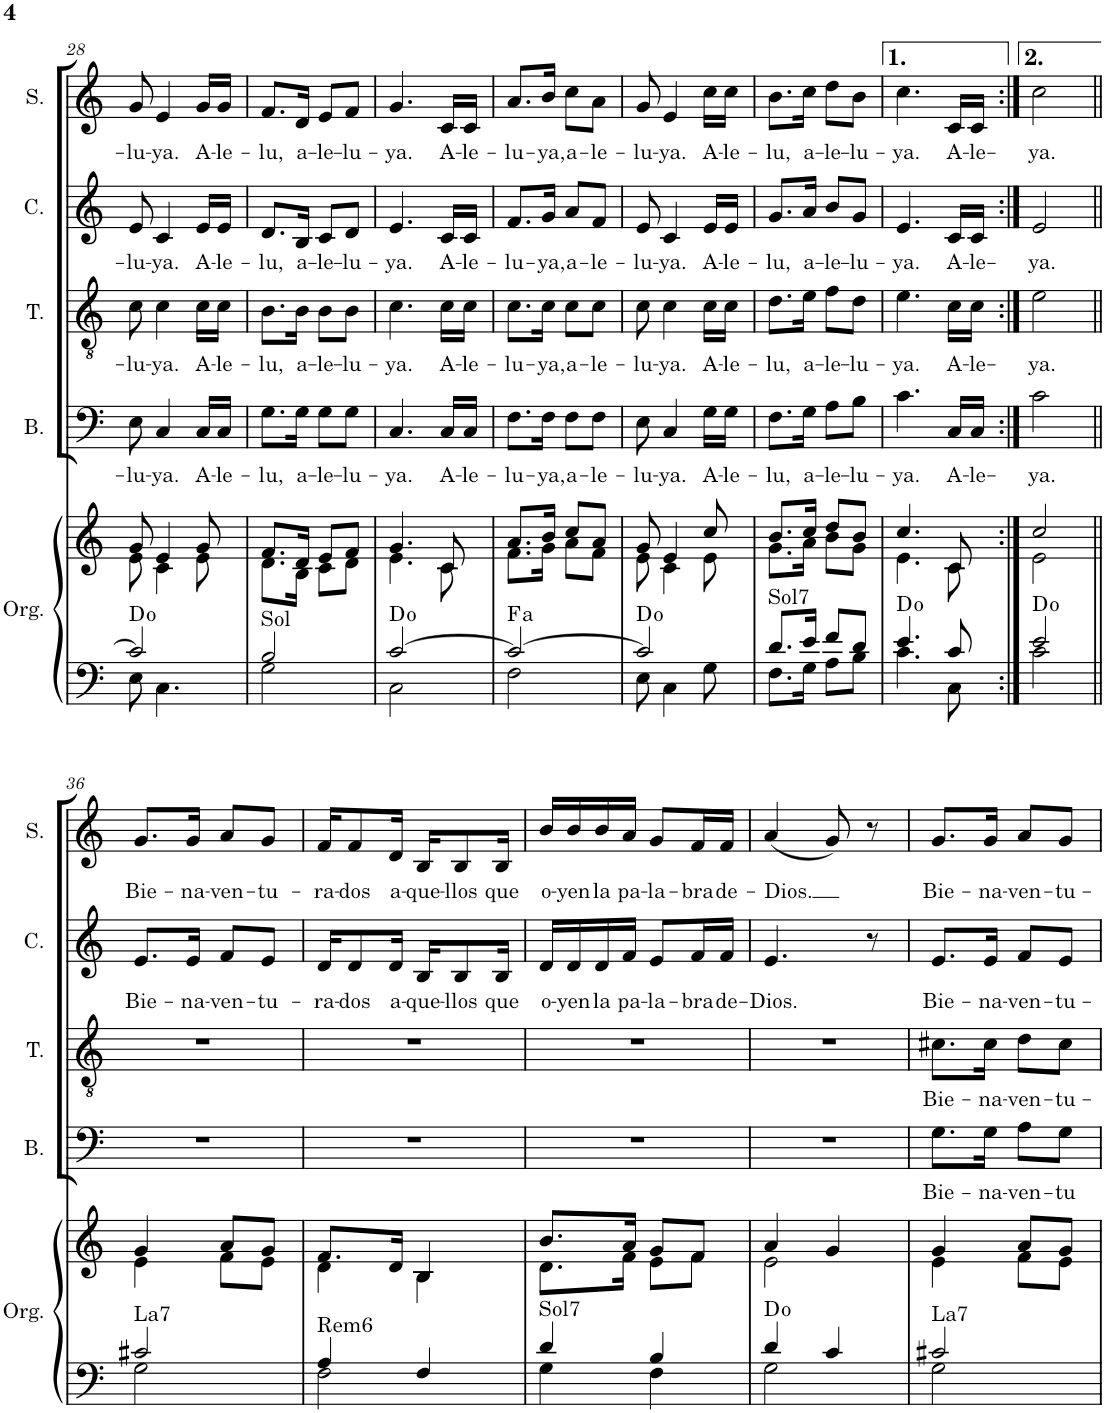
**kern	**kern	**harte	**kern	**text	**kern	**text	**kern	**text	**kern	**text
*part5	*part5	*part5	*part4	*part4	*part3	*part3	*part2	*part2	*part1	*part1
*staff6	*staff5	*	*staff4	*staff4	*staff3	*staff3	*staff2	*staff2	*staff1	*staff1
*I"Órgano	*	*	*I"Bajo	*	*I"Tenor	*	*I"Contralto	*	*I"Soprano	*
*	*	*	*I'B.	*	*I'T.	*	*I'C.	*	*I'S.	*
!!LO:PB:g=z
*clefF4	*clefG2	*	*clefF4	*	*clefGv2	*	*clefG2	*	*clefG2	*
*k[]	*k[]	*	*k[]	*	*k[]	*	*k[]	*	*k[]	*
*M2/4	*M2/4	*	*M2/4	*	*M2/4	*	*M2/4	*	*M2/4	*
=28	=28	=28	=28	=28	=28	=28	=28	=28	=28	=28
*^	*^	*	*	*	*	*	*	*	*	*
!	!	!	!	!	!	!LO:LY:b	!	!LO:LY:b	!	!LO:LY:b	!	!LO:LY:b
2c/]	8E\	8g/	8e\	D:dim	8E\	-lu-	8c\	-lu-	8e/	-lu-	8g/	-lu-
!	!	!	!	!	!	!LO:LY:b	!	!LO:LY:b	!	!LO:LY:b	!	!LO:LY:b
.	4.C\	4e/	4c\	.	4C/	-ya.	4c\	-ya.	4c/	-ya.	4e/	-ya.
!	!	!	!	!	!	!LO:LY:b	!	!LO:LY:b	!	!LO:LY:b	!	!LO:LY:b
.	.	8g/	8e\	.	16C/LL	A-	16c\LL	A-	16e/LL	A-	16g/LL	A-
!	!	!	!	!	!	!LO:LY:b	!	!LO:LY:b	!	!LO:LY:b	!	!LO:LY:b
.	.	.	.	.	16C/JJ	-le-	16c\JJ	-le-	16e/JJ	-le-	16g/JJ	-le-
=29	=29	=29	=29	=29	=29	=29	=29	=29	=29	=29	=29	=29
!	!	!	!	!LO:H:kt=Sol	!	!LO:LY:b	!	!LO:LY:b	!	!LO:LY:b	!	!LO:LY:b
2B/	2G\	8.f/L	8.d\L	N	8.G\L	-lu,	8.B\L	-lu,	8.d/L	-lu,	8.f/L	-lu,
!	!	!	!	!	!	!LO:LY:b	!	!LO:LY:b	!	!LO:LY:b	!	!LO:LY:b
.	.	16d/Jk	16B\Jk	.	16G\Jk	a-	16B\Jk	a-	16B/Jk	a-	16d/Jk	a-
!	!	!	!	!	!	!LO:LY:b	!	!LO:LY:b	!	!LO:LY:b	!	!LO:LY:b
.	.	8e/L	8c\L	.	8G\L	-le-	8B\L	-le-	8c/L	-le-	8e/L	-le-
!	!	!	!	!	!	!LO:LY:b	!	!LO:LY:b	!	!LO:LY:b	!	!LO:LY:b
.	.	8f/J	8d\J	.	8G\J	-lu-	8B\J	-lu-	8d/J	-lu-	8f/J	-lu-
=30	=30	=30	=30	=30	=30	=30	=30	=30	=30	=30	=30	=30
!	!	!	!	!	!	!LO:LY:b	!	!LO:LY:b	!	!LO:LY:b	!	!LO:LY:b
[2c/	2C\	4.g/	4.e\	D:dim	4.C/	-ya.	4.c\	-ya.	4.e/	-ya.	4.g/	-ya.
!	!	!	!	!	!	!LO:LY:b	!	!LO:LY:b	!	!LO:LY:b	!	!LO:LY:b
.	.	8c/	8c\	.	16C/LL	A-	16c\LL	A-	16c/LL	A-	16c/LL	A-
!	!	!	!	!	!	!LO:LY:b	!	!LO:LY:b	!	!LO:LY:b	!	!LO:LY:b
.	.	.	.	.	16C/JJ	-le-	16c\JJ	-le-	16c/JJ	-le-	16c/JJ	-le-
=31	=31	=31	=31	=31	=31	=31	=31	=31	=31	=31	=31	=31
!	!	!	!	!LO:H:kt=a	!	!LO:LY:b	!	!LO:LY:b	!	!LO:LY:b	!	!LO:LY:b
2c/_	2F\	8.a/L	8.f\L	.	8.F\L	-lu-	8.c\L	-lu-	8.f/L	-lu-	8.a/L	-lu-
!	!	!	!	!	!	!LO:LY:b	!	!LO:LY:b	!	!LO:LY:b	!	!LO:LY:b
.	.	16b/Jk	16g\Jk	.	16F\Jk	-ya,	16c\Jk	-ya,	16g/Jk	-ya,	16b/Jk	-ya,
!	!	!	!	!	!	!LO:LY:b	!	!LO:LY:b	!	!LO:LY:b	!	!LO:LY:b
.	.	8cc/L	8a\L	.	8F\L	a-	8c\L	a-	8a/L	a-	8cc\L	a-
!	!	!	!	!	!	!LO:LY:b	!	!LO:LY:b	!	!LO:LY:b	!	!LO:LY:b
.	.	8a/J	8f\J	.	8F\J	-le-	8c\J	-le-	8f/J	-le-	8a\J	-le-
=32	=32	=32	=32	=32	=32	=32	=32	=32	=32	=32	=32	=32
!	!	!	!	!	!	!LO:LY:b	!	!LO:LY:b	!	!LO:LY:b	!	!LO:LY:b
2c/]	8E\	8g/	8e\	D:dim	8E\	-lu-	8c\	-lu-	8e/	-lu-	8g/	-lu-
!	!	!	!	!	!	!LO:LY:b	!	!LO:LY:b	!	!LO:LY:b	!	!LO:LY:b
.	4C\	4e/	4c\	.	4C/	-ya.	4c\	-ya.	4c/	-ya.	4e/	-ya.
!	!	!	!	!	!	!LO:LY:b	!	!LO:LY:b	!	!LO:LY:b	!	!LO:LY:b
.	8G\	8cc/	8e\	.	16G\LL	A-	16c\LL	A-	16e/LL	A-	16cc\LL	A-
!	!	!	!	!	!	!LO:LY:b	!	!LO:LY:b	!	!LO:LY:b	!	!LO:LY:b
.	.	.	.	.	16G\JJ	-le-	16c\JJ	-le-	16e/JJ	-le-	16cc\JJ	-le-
=33	=33	=33	=33	=33	=33	=33	=33	=33	=33	=33	=33	=33
!	!	!	!	!LO:H:kt=Sol7	!	!LO:LY:b	!	!LO:LY:b	!	!LO:LY:b	!	!LO:LY:b
8.d/L	8.F\L	8.b/L	8.g\L	N	8.F\L	-lu,	8.d\L	-lu,	8.g/L	-lu,	8.b\L	-lu,
!	!	!	!	!	!	!LO:LY:b	!	!LO:LY:b	!	!LO:LY:b	!	!LO:LY:b
16e/Jk	16G\Jk	16cc/Jk	16a\Jk	.	16G\Jk	a-	16e\Jk	a-	16a/Jk	a-	16cc\Jk	a-
!	!	!	!	!	!	!LO:LY:b	!	!LO:LY:b	!	!LO:LY:b	!	!LO:LY:b
8f/L	8A\L	8dd/L	8b\L	.	8A\L	-le-	8f\L	-le-	8b/L	-le-	8dd\L	-le-
!	!	!	!	!	!	!LO:LY:b	!	!LO:LY:b	!	!LO:LY:b	!	!LO:LY:b
8d/J	8B\J	8b/J	8g\J	.	8B\J	-lu-	8d\J	-lu-	8g/J	-lu-	8b\J	-lu-
=34	=34	=34	=34	=34	=34	=34	=34	=34	=34	=34	=34	=34
!	!	!	!	!	!	!LO:LY:b	!	!LO:LY:b	!	!LO:LY:b	!	!LO:LY:b
4.e/	4.c\	4.cc/	4.e\	D:dim	4.c\	-ya.	4.e\	-ya.	4.e/	-ya.	4.cc\	-ya.
!	!	!	!	!	!	!LO:LY:b	!	!LO:LY:b	!	!LO:LY:b	!	!LO:LY:b
8c/	8C\	8c/	8c\	.	16C/LL	A-	16c\LL	A-	16c/LL	A-	16c/LL	A-
!	!	!	!	!	!	!LO:LY:b	!	!LO:LY:b	!	!LO:LY:b	!	!LO:LY:b
.	.	.	.	.	16C/JJ	-le-	16c\JJ	-le-	16c/JJ	-le-	16c/JJ	-le-
=35:|!	=35:|!	=35:|!	=35:|!	=35:|!	=35:|!	=35:|!	=35:|!	=35:|!	=35:|!	=35:|!	=35:|!	=35:|!
!	!	!	!	!	!	!LO:LY:b	!	!LO:LY:b	!	!LO:LY:b	!	!LO:LY:b
2e/	2c\	2cc/	2e\	D:dim	2c\	-ya.	2e\	-ya.	2e/	-ya.	2cc\	-ya.
!!LO:LB:g=z
=36||	=36||	=36||	=36||	=36||	=36||	=36||	=36||	=36||	=36||	=36||	=36||	=36||
!	!	!	!	!LO:H:kt=La7	!	!	!	!	!	!LO:LY:b	!	!LO:LY:b
2c#X/	2G\	4g/	4e\	N	2r	.	2r	.	8.e/L	Bie-	8.g/L	Bie-
!	!	!	!	!	!	!	!	!	!	!LO:LY:b	!	!LO:LY:b
.	.	.	.	.	.	.	.	.	16e/Jk	-na-	16g/Jk	-na-
!	!	!	!	!	!	!	!	!	!	!LO:LY:b	!	!LO:LY:b
.	.	8a/L	8f\L	.	.	.	.	.	8f/L	-ven-	8a/L	-ven-
!	!	!	!	!	!	!	!	!	!	!LO:LY:b	!	!LO:LY:b
.	.	8g/J	8e\J	.	.	.	.	.	8e/J	-tu-	8g/J	-tu-
=37	=37	=37	=37	=37	=37	=37	=37	=37	=37	=37	=37	=37
!	!	!	!	!LO:H:kt=Rem6	!	!	!	!	!	!LO:LY:b	!	!LO:LY:b
4A/	2F\	8.f/L	4d\	N	2r	.	2r	.	16d/KL	-ra-	16f/KL	-ra-
!	!	!	!	!	!	!	!	!	!	!LO:LY:b	!	!LO:LY:b
.	.	.	.	.	.	.	.	.	8d/	-dos	8f/	-dos
!	!	!	!	!	!	!	!	!	!	!LO:LY:b	!	!LO:LY:b
.	.	16d/Jk	.	.	.	.	.	.	16d/Jk	a-	16d/Jk	a-
!	!	!	!	!	!	!	!	!	!	!LO:LY:b	!	!LO:LY:b
4F/	.	4B/	4B\	.	.	.	.	.	16B/KL	-que-	16B/KL	-que-
!	!	!	!	!	!	!	!	!	!	!LO:LY:b	!	!LO:LY:b
.	.	.	.	.	.	.	.	.	8B/	-llos	8B/	-llos
!	!	!	!	!	!	!	!	!	!	!LO:LY:b	!	!LO:LY:b
.	.	.	.	.	.	.	.	.	16B/Jk	que	16B/Jk	que
=38	=38	=38	=38	=38	=38	=38	=38	=38	=38	=38	=38	=38
!	!	!	!	!LO:H:kt=Sol7	!	!	!	!	!	!LO:LY:b	!	!LO:LY:b
4d/	4G\	8.b/L	8.d\L	N	2r	.	2r	.	16d/LL	o-	16b/LL	o-
!	!	!	!	!	!	!	!	!	!	!LO:LY:b	!	!LO:LY:b
.	.	.	.	.	.	.	.	.	16d/	-yen	16b/	-yen
!	!	!	!	!	!	!	!	!	!	!LO:LY:b	!	!LO:LY:b
.	.	.	.	.	.	.	.	.	16d/	la	16b/	la
!	!	!	!	!	!	!	!	!	!	!LO:LY:b	!	!LO:LY:b
.	.	16a/Jk	16f\Jk	.	.	.	.	.	16f/JJ	pa-	16a/JJ	pa-
!	!	!	!	!	!	!	!	!	!	!LO:LY:b	!	!LO:LY:b
4B/	4F\	8g/L	8e\L	.	.	.	.	.	8e/L	-la-	8g/L	-la-
!	!	!	!	!	!	!	!	!	!	!LO:LY:b	!	!LO:LY:b
.	.	8f/J	8f\J	.	.	.	.	.	16f/L	-bra	16f/L	-bra
!	!	!	!	!	!	!	!	!	!	!LO:LY:b	!	!LO:LY:b
.	.	.	.	.	.	.	.	.	16f/JJ	de-	16f/JJ	de-
=39	=39	=39	=39	=39	=39	=39	=39	=39	=39	=39	=39	=39
!	!	!	!	!	!	!	!	!	!	!LO:LY:b	!	!LO:LY:b
4d/	2G\	4a/	2e\	D:dim	2r	.	2r	.	4.e/	-Dios.	(4a/	-Dios.
4c/	.	4g/	.	.	.	.	.	.	.	.	8g/)	.
.	.	.	.	.	.	.	.	.	8r	.	8r	.
=40	=40	=40	=40	=40	=40	=40	=40	=40	=40	=40	=40	=40
!	!	!	!	!LO:H:kt=La7	!	!LO:LY:b	!	!LO:LY:b	!	!LO:LY:b	!	!LO:LY:b
2c#X/	2G\	4g/	4e\	N	8.G\L	Bie-	8.c#X\L	Bie-	8.e/L	Bie-	8.g/L	Bie-
!	!	!	!	!	!	!LO:LY:b	!	!LO:LY:b	!	!LO:LY:b	!	!LO:LY:b
.	.	.	.	.	16G\Jk	-na-	16c#\Jk	-na-	16e/Jk	-na-	16g/Jk	-na-
!	!	!	!	!	!	!LO:LY:b	!	!LO:LY:b	!	!LO:LY:b	!	!LO:LY:b
.	.	8a/L	8f\L	.	8A\L	-ven-	8d\L	-ven-	8f/L	-ven-	8a/L	-ven-
!	!	!	!	!	!	!LO:LY:b	!	!LO:LY:b	!	!LO:LY:b	!	!LO:LY:b
.	.	8g/J	8e\J	.	8G\J	-tu	8c#\J	-tu-	8e/J	-tu-	8g/J	-tu-
*v	*v	*	*	*	*	*	*	*	*	*	*	*
*	*v	*v	*	*	*	*	*	*	*	*	*
=	=	=	=	=	=	=	=	=	=	=
*-	*-	*-	*-	*-	*-	*-	*-	*-	*-	*-
